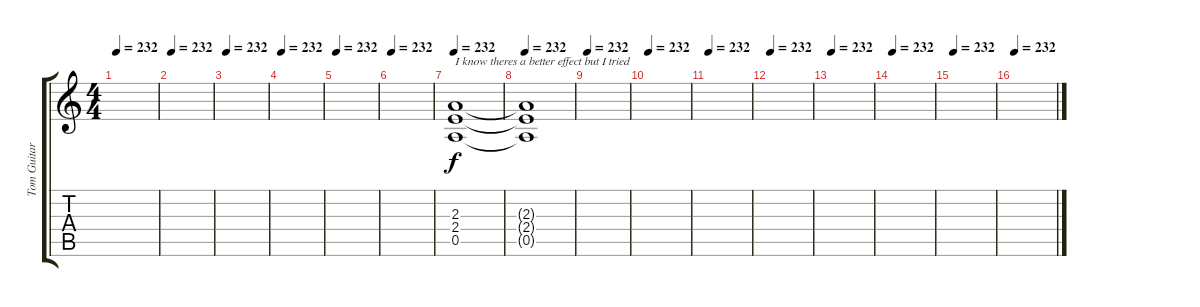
\track ("Tom Guitar 1" "Tom Guitar") {instrument distortionguitar}
\staff {score tabs}
\tuning (E4 B3 G3 D3 A2 E2) {hide}
\ts (4 4)
\tempo 232
\clef g2
\ks c
|
\tempo 232
|
\tempo 232
|
\tempo 232
|
\tempo 232
|
\tempo 232
|
\tempo 232
(2.3 2.4 0.5).1{txt "I know theres a better effect but I tried" volume 0} |
\tempo 232
(2.3{t} 2.4{t} 0.5{t}).1 |
\tempo 232
|
\tempo 232
|
\tempo 232
|
\tempo 232
|
\tempo 232
|
\tempo 232
|
\tempo 232
|
\tempo 232
